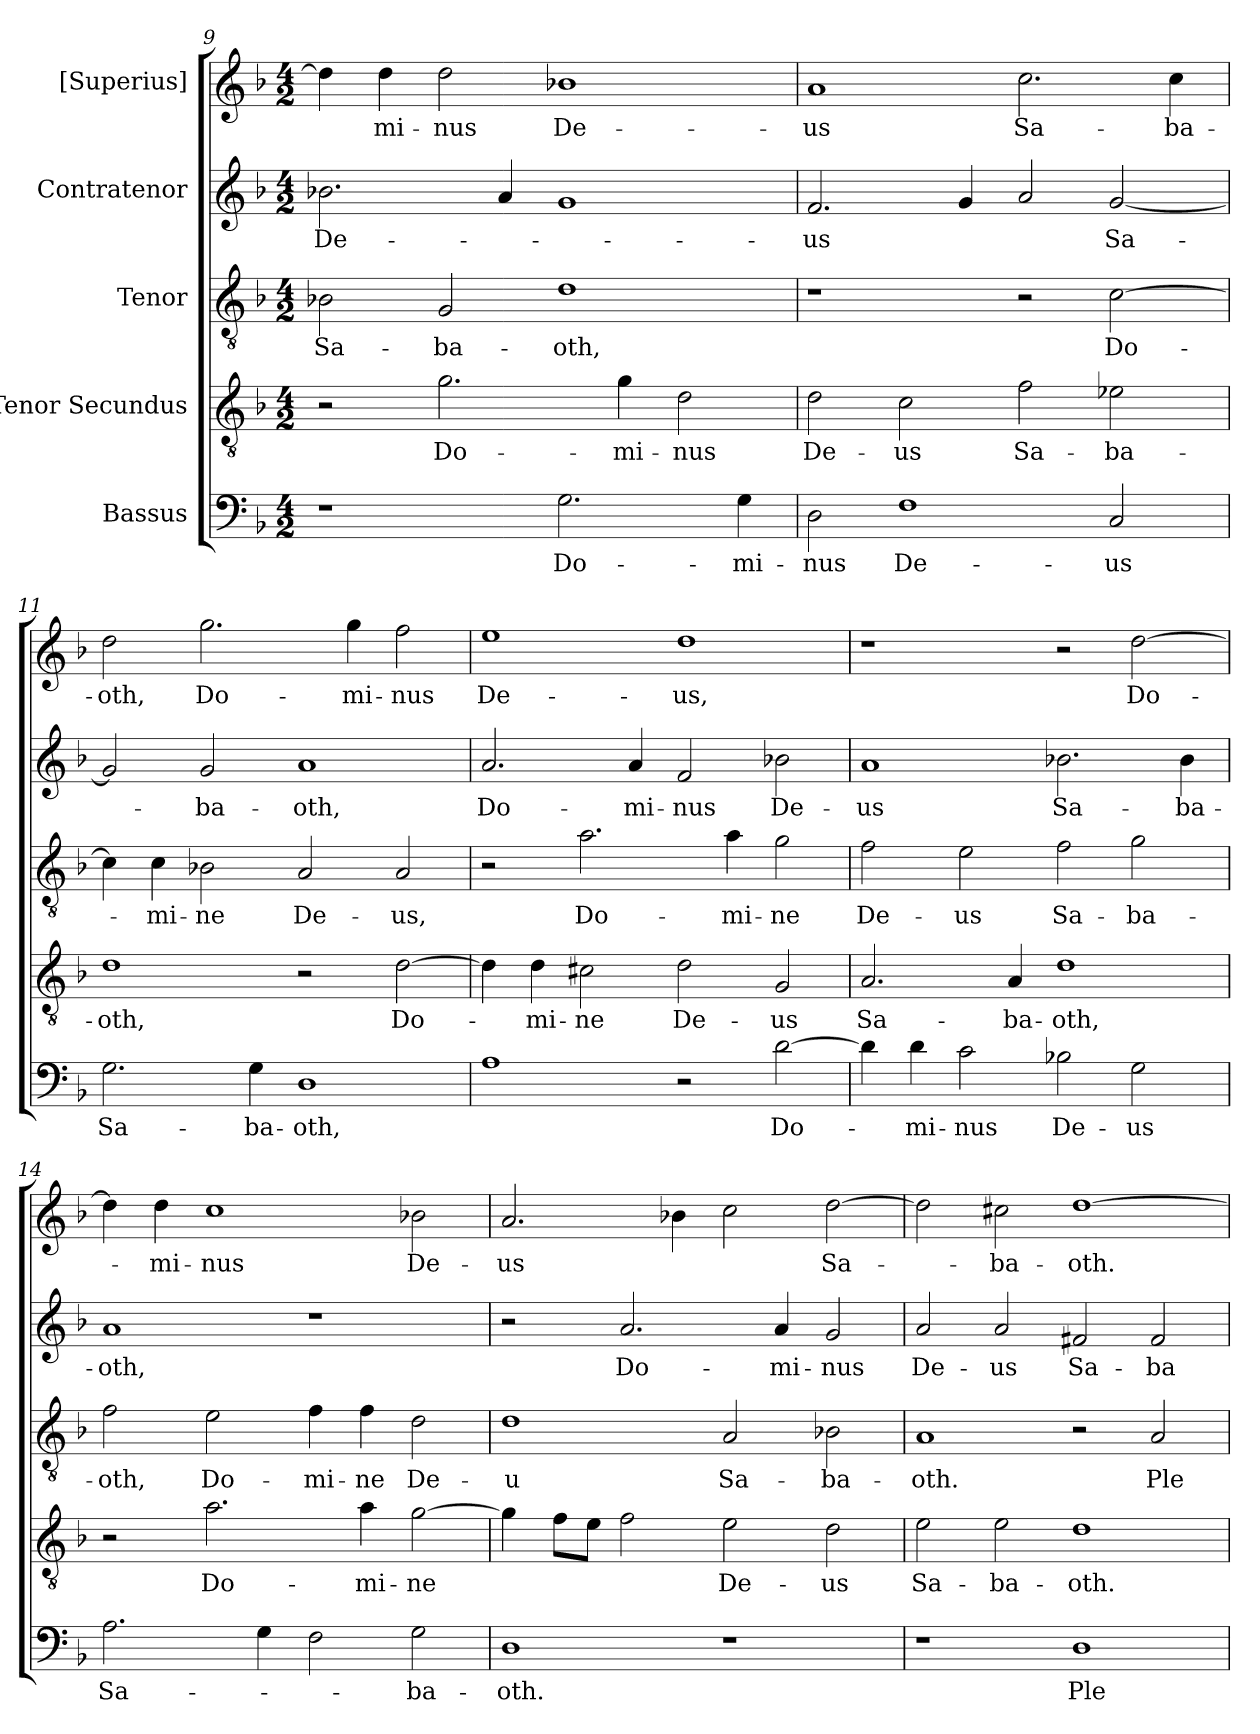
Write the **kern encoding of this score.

**kern	**text	**kern	**text	**kern	**text	**kern	**text	**kern	**text
*part5	*part5	*part4	*part4	*part3	*part3	*part2	*part2	*part1	*part1
*staff5	*staff5	*staff4	*staff4	*staff3	*staff3	*staff2	*staff2	*staff1	*staff1
*I"Bassus	*	*I"Tenor Secundus	*	*I"Tenor	*	*I"Contratenor	*	*I"[Superius]	*
*clefF4	*	*clefGv2	*	*clefGv2	*	*clefG2	*	*clefG2	*
*k[b-]	*	*k[b-]	*	*k[b-]	*	*k[b-]	*	*k[b-]	*
*M4/2	*	*M4/2	*	*M4/2	*	*M4/2	*	*M4/2	*
=9	=9	=9	=9	=9	=9	=9	=9	=9	=9
1r	.	2r	.	2B-X\	Sa-	2.b-X\	De-	4dd\]	.
.	.	.	.	.	.	.	.	4dd\	-mi-
.	.	2.g\	Do-	2G/	-ba-	.	.	2dd\	-nus
.	.	.	.	.	.	4a/	.	.	.
2.G\	Do-	.	.	1d\	-oth,	1g/	.	1b-X\	De-
.	.	4g\	-mi-	.	.	.	.	.	.
.	.	2d\	-nus	.	.	.	.	.	.
4G\	-mi-	.	.	.	.	.	.	.	.
=10	=10	=10	=10	=10	=10	=10	=10	=10	=10
2D\	-nus	2d\	De-	1r	.	2.f/	-us	1a/	-us
1F\	De-	2c\	-us	.	.	.	.	.	.
.	.	.	.	.	.	4g/	.	.	.
.	.	2f\	Sa-	2r	.	2a/	.	2.cc\	Sa-
2C/	-us	2e-X\	-ba-	[2c\	Do-	[2g/	Sa-	.	.
.	.	.	.	.	.	.	.	4cc\	-ba-
=11	=11	=11	=11	=11	=11	=11	=11	=11	=11
2.G\	Sa-	1d\	-oth,	4c\]	.	2g/]	.	2dd\	-oth,
.	.	.	.	4c\	-mi-	.	.	.	.
.	.	.	.	2B-X\	-ne	2g/	-ba-	2.gg\	Do-
4G\	-ba-	.	.	.	.	.	.	.	.
1D\	-oth,	2r	.	2A/	De-	1a/	-oth,	.	.
.	.	.	.	.	.	.	.	4gg\	-mi-
.	.	[2d\	Do-	2A/	-us,	.	.	2ff\	-nus
=12	=12	=12	=12	=12	=12	=12	=12	=12	=12
1A\	.	4d\]	.	2r	.	2.a/	Do-	1ee\	De-
.	.	4d\	-mi-	.	.	.	.	.	.
.	.	2c#X\	-ne	2.a\	Do-	.	.	.	.
.	.	.	.	.	.	4a/	-mi-	.	.
2r	.	2d\	De-	.	.	2f/	-nus	1dd\	-us,
.	.	.	.	4a\	-mi-	.	.	.	.
[2d\	Do-	2G/	-us	2g\	-ne	2b-X\	De-	.	.
=13	=13	=13	=13	=13	=13	=13	=13	=13	=13
4d\]	.	2.A/	Sa-	2f\	De-	1a/	-us	1r	.
4d\	-mi-	.	.	.	.	.	.	.	.
2c\	-nus	.	.	2e\	-us	.	.	.	.
.	.	4A/	-ba-	.	.	.	.	.	.
2B-X\	De-	1d\	-oth,	2f\	Sa-	2.b-X\	Sa-	2r	.
2G\	-us	.	.	2g\	-ba-	.	.	[2dd\	Do-
.	.	.	.	.	.	4b-\	-ba-	.	.
=14	=14	=14	=14	=14	=14	=14	=14	=14	=14
2.A\	Sa-	2r	.	2f\	-oth,	1a/	-oth,	4dd\]	.
.	.	.	.	.	.	.	.	4dd\	-mi-
.	.	2.a\	Do-	2e\	Do-	.	.	1cc\	-nus
4G\	.	.	.	.	.	.	.	.	.
2F\	.	.	.	4f\	-mi-	1r	.	.	.
.	.	4a\	-mi-	4f\	-ne	.	.	.	.
2G\	-ba-	[2g\	-ne	2d\	De-	.	.	2b-X\	De-
=15	=15	=15	=15	=15	=15	=15	=15	=15	=15
1D\	-oth.	4g\]	.	1d\	-u	2r	.	2.a/	-us
.	.	8f\L	.	.	.	.	.	.	.
.	.	8e\J	.	.	.	.	.	.	.
.	.	2f\	.	.	.	2.a/	Do-	.	.
.	.	.	.	.	.	.	.	4b-X\	.
1r	.	2e\	De-	2A/	Sa-	.	.	2cc\	.
.	.	.	.	.	.	4a/	-mi-	.	.
.	.	2d\	-us	2B-X\	-ba-	2g/	-nus	[2dd\	Sa-
=16	=16	=16	=16	=16	=16	=16	=16	=16	=16
1r	.	2e\	Sa-	1A/	-oth.	2a/	De-	2dd\]	.
.	.	2e\	-ba-	.	.	2a/	-us	2cc#X\	-ba-
1D\	Ple-	1d\	-oth.	2r	.	2f#X/	Sa-	[1dd\	-oth.
.	.	.	.	2A/	Ple-	2f#/	-ba-	.	.
=	=	=	=	=	=	=	=	=	=
*-	*-	*-	*-	*-	*-	*-	*-	*-	*-
